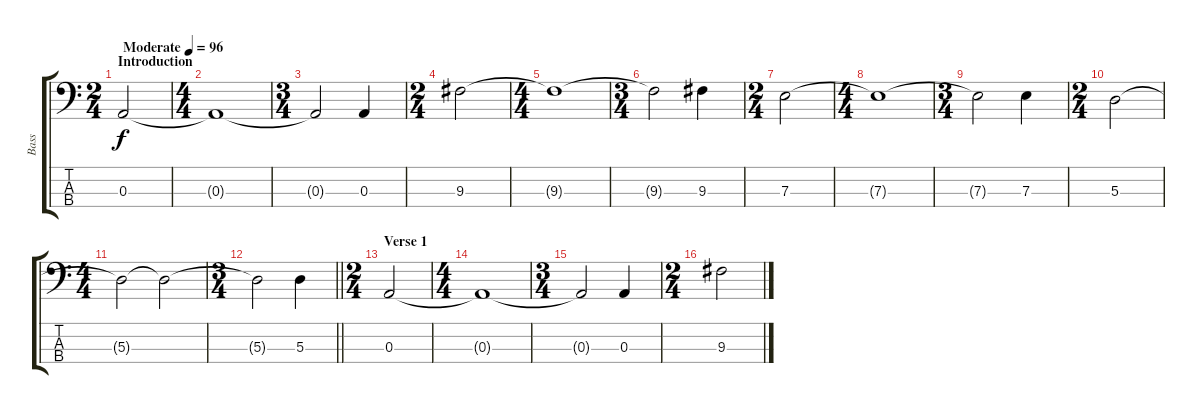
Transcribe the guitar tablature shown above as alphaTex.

\track ("Bass" "Bass") {instrument electricbassfinger}
\staff {score tabs}
\tuning (G2 D2 A1 E1) {hide}
\ts (2 4)
\section ("" "Introduction")
\tempo (96 "Moderate")
\clef f4
\ks c
0.3.2{dy f instrument electricbassfinger} |
\ts (4 4)
0.3{t}.1 |
\ts (3 4)
0.3{t}.2 0.3.4 |
\ts (2 4)
9.3.2 |
\ts (4 4)
9.3{t}.1 |
\ts (3 4)
9.3{t}.2 9.3.4 |
\ts (2 4)
7.3.2 |
\ts (4 4)
7.3{t}.1 |
\ts (3 4)
7.3{t}.2 7.3.4 |
\ts (2 4)
5.3.2 |
\ts (4 4)
5.3{t}.2 5.3{t}.2 |
\ts (3 4)
\barLineRight lightlight
5.3{t}.2 5.3.4 |
\ts (2 4)
\section ("" "Verse 1")
0.3.2 |
\ts (4 4)
0.3{t}.1 |
\ts (3 4)
0.3{t}.2 0.3.4 |
\ts (2 4)
9.3.2
